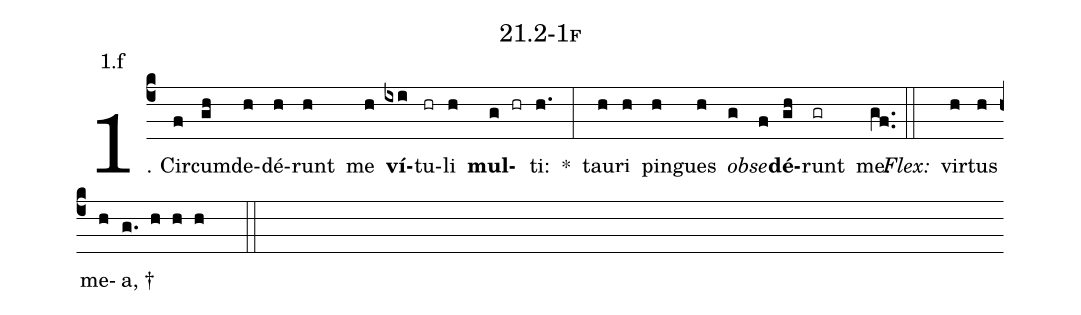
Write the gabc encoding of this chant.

name: 21.2-1f;
annotation: 1.f;
%%
(c4)1. Cir(f)cum(gh)de(h)dé(h)runt(h) me(h) <b>ví</b>(ixi)tu(hr)li(h) <b>mul</b>(g hr)ti:(h.) *(:) tau(h)ri(h) pin(h)gues(h) <i>ob</i>(g)<i>se</i>(f)<b>dé</b>(gh)runt(gr) me.(gf..) (::)
<i>Flex:</i>()  vir(h)tus(h) me(h)a, †(g. h h h  ::)

%E(h) u(h) o(g) u(f) a(gh) e.(gf..) (::)
